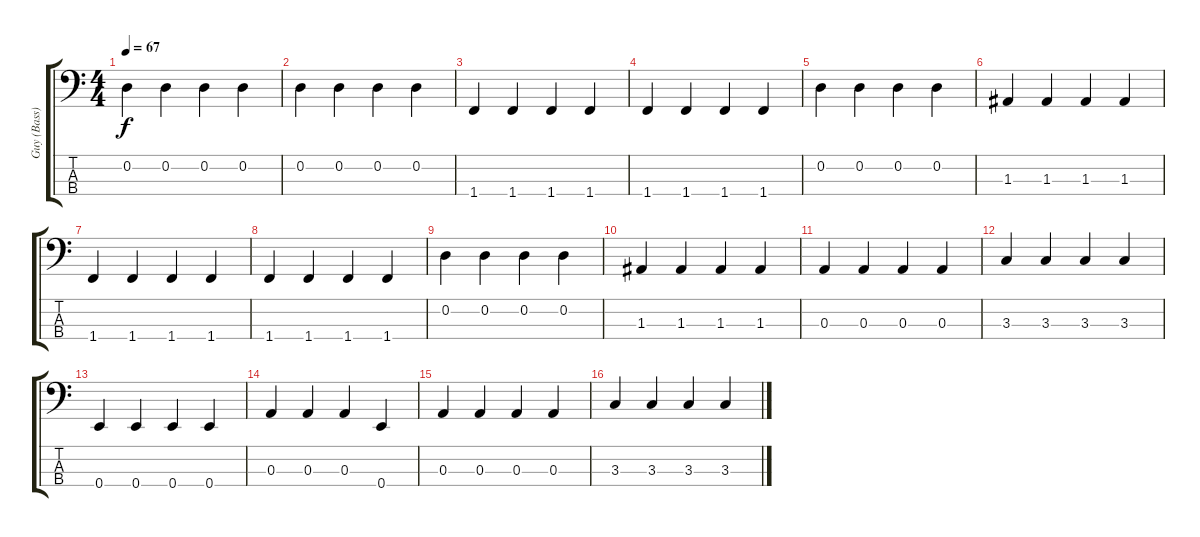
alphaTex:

\track ("Guy (Bass)" "Guy (Bass)") {instrument electricbasspick}
\staff {score tabs}
\tuning (G2 D2 A1 E1) {hide}
\ts (4 4)
\tempo 67
\clef f4
\ks c
0.2.4{dy f} 0.2.4 0.2.4 0.2.4 |
0.2.4 0.2.4 0.2.4 0.2.4 |
1.4.4 1.4.4 1.4.4 1.4.4 |
1.4.4 1.4.4 1.4.4 1.4.4 |
0.2.4 0.2.4 0.2.4 0.2.4 |
1.3.4 1.3.4 1.3.4 1.3.4 |
1.4.4 1.4.4 1.4.4 1.4.4 |
1.4.4 1.4.4 1.4.4 1.4.4 |
0.2.4 0.2.4 0.2.4 0.2.4 |
1.3.4 1.3.4 1.3.4 1.3.4 |
0.3.4 0.3.4 0.3.4 0.3.4 |
3.3.4 3.3.4 3.3.4 3.3.4 |
0.4.4 0.4.4 0.4.4 0.4.4 |
0.3.4 0.3.4 0.3.4 0.4.4 |
0.3.4 0.3.4 0.3.4 0.3.4 |
3.3.4 3.3.4 3.3.4 3.3.4
